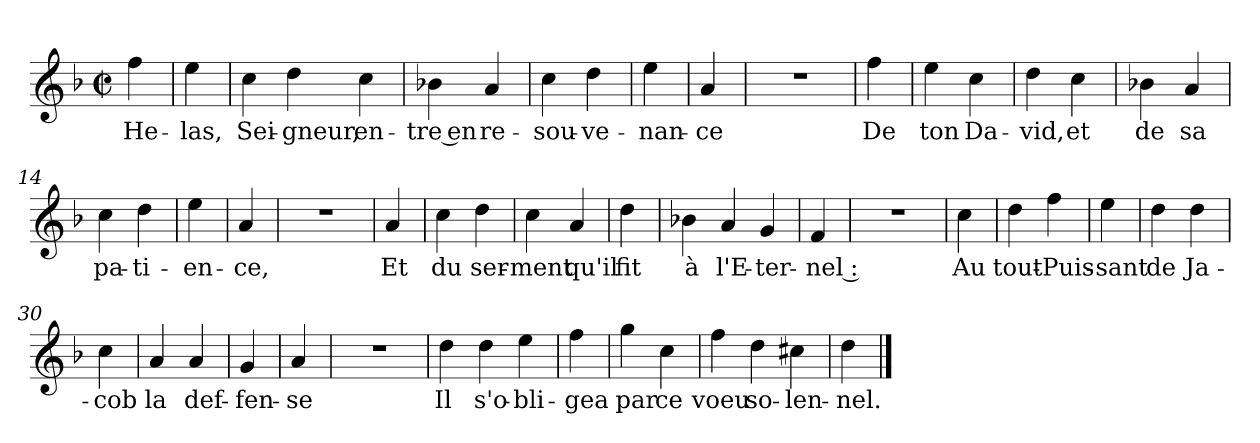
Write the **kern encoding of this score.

**kern	**text
*part1	*part1
*staff1	*staff1
*clefG2	*
*k[b-]	*
*F:	*
*M2/2	*
*met(c|)	*
=1	=1
4ff	He-
=2	=2
4ee	-las,
=3	=3
4cc	Sei-
4dd	-gneur,
4cc	en-
=5	=5
4b-X	-tre en
4a	re-
=6	=6
4cc	-sou-
4dd	-ve-
=7	=7
4ee	-nan-
=8	=8
4a	-ce
=9	=9
1r	.
=10	=10
4ff	De
=11	=11
4ee	ton
4cc	Da-
=12	=12
4dd	-vid,
4cc	et
=13	=13
4b-X	de
4a	sa
=14	=14
4cc	pa-
4dd	-ti-
=15	=15
4ee	-en-
=16	=16
4a	-ce,
=17	=17
1r	.
=18	=18
4a	Et
=19	=19
4cc	du
4dd	ser-
=20	=20
4cc	-ment
4a	qu'il
=21	=21
4dd	fit
=22	=22
4b-X	à
4a	l'E-
4g	-ter-
=24	=24
4f	-nel :
=25	=25
1r	.
=26	=26
4cc	Au
=27	=27
4dd	tout -
4ff	Puis-
=28	=28
4ee	-sant
=29	=29
4dd	de
4dd	Ja-
=30	=30
4cc	-cob
=31	=31
4a	la
4a	def-
=32	=32
4g	-fen-
=33	=33
4a	-se
=34	=34
1r	.
=35	=35
4dd	Il
4dd	s'o-
4ee	-bli-
=37	=37
4ff	-gea
=38	=38
4gg	par
4cc	ce
=39	=39
4ff	voeu
4dd	so-
4cc#X	-len-
=41	=41
4dd	-nel.
==	==
*-	*-
